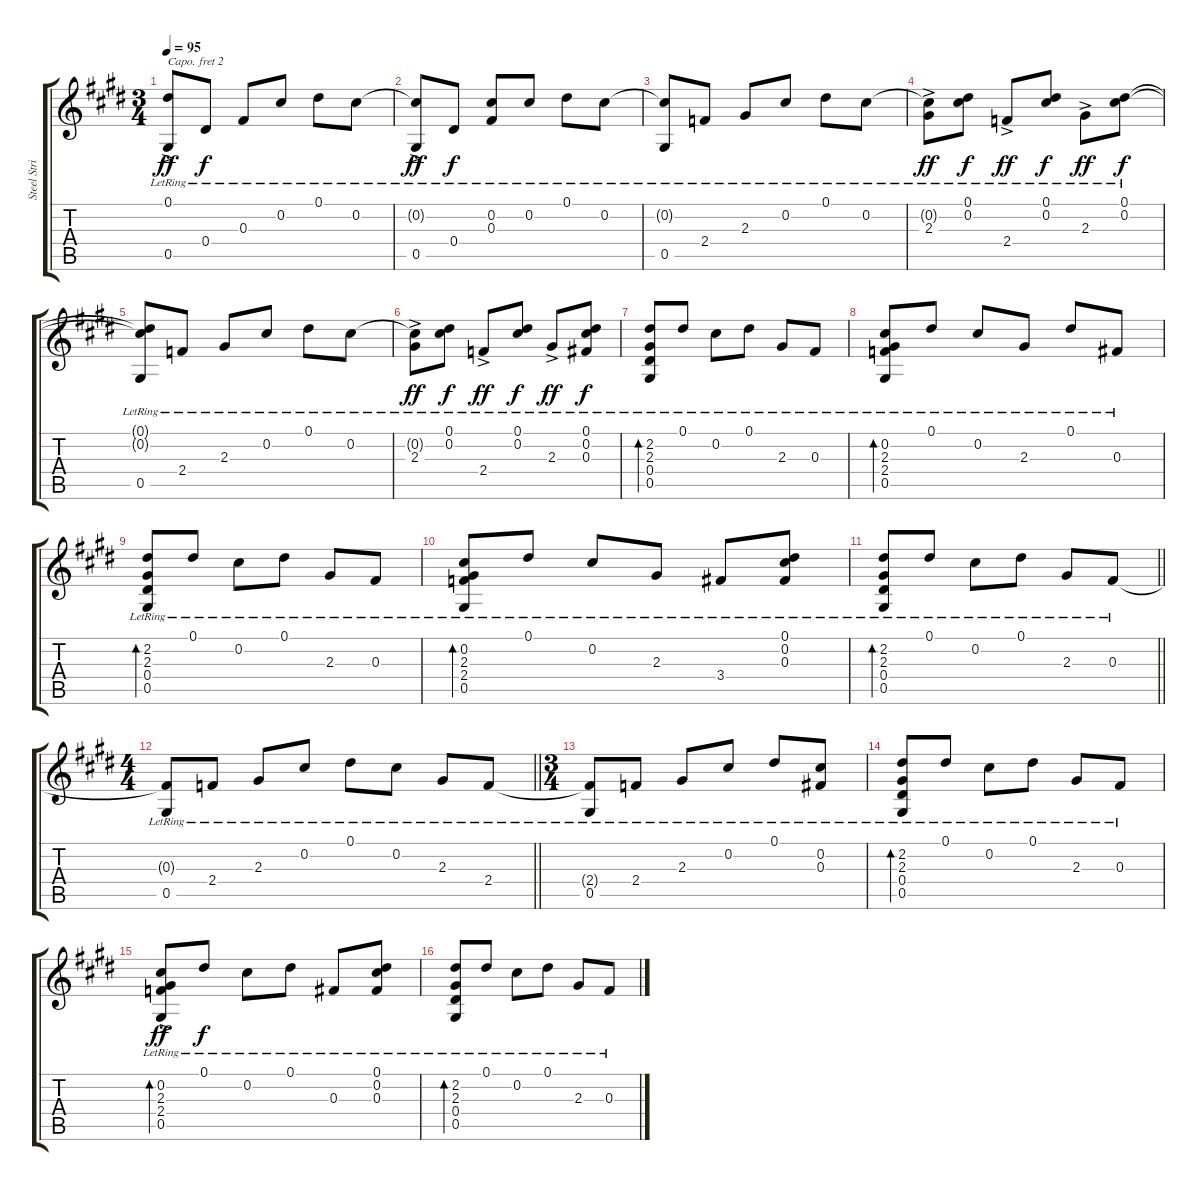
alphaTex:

\track ("Steel String Acoustic Guitar" "Steel Stri") {instrument acousticguitarsteel}
\staff {score tabs}
\capo 2
\tuning (Db4 B3 E3 Db3 Gb2 E2) {hide}
\ts (3 4)
\tempo 95
\clef g2
\ks e
(0.1{ac lr} 0.5{ac lr}).8{dy ff} 0.4{lr}.8{dy f} 0.3{lr}.8 0.2{lr}.8 0.1{lr}.8 0.2{lr}.8 |
\ks c#minor
(0.2{t} 0.5{ac lr}).8{dy ff} 0.4{lr}.8{dy f} (0.2{lr} 0.3{lr}).8 0.2{lr}.8 0.1{lr}.8 0.2{lr}.8 |
(0.2{t} 0.5{lr}).8 2.4{lr}.8 2.3{lr}.8 0.2{lr}.8 0.1{lr}.8 0.2{lr}.8 |
(0.2{t} 2.3{ac lr}).8{dy ff} (0.1{lr} 0.2{lr}).8{dy f} 2.4{ac lr}.8{dy ff} (0.1{lr} 0.2{lr}).8{dy f} 2.3{ac lr}.8{dy ff} (0.1{lr} 0.2{lr}).8{dy f} |
\ks e
(0.1{t} 0.2{t} 0.5{lr}).8 2.4{lr}.8 2.3{lr}.8 0.2{lr}.8 0.1{lr}.8 0.2{lr}.8 |
\ks c#minor
(0.2{t} 2.3{ac lr}).8{dy ff} (0.1{lr} 0.2{lr}).8{dy f} 2.4{ac lr}.8{dy ff} (0.1{lr} 0.2{lr}).8{dy f} 2.3{ac lr}.8{dy ff} (0.1{lr} 0.2{lr} 0.3{lr}).8{dy f} |
(2.2{lr} 2.3{lr} 0.4{lr} 0.5{lr}).8{bd 30} 0.1{lr}.8 0.2{lr}.8 0.1{lr}.8 2.3{lr}.8 0.3{lr}.8 |
(0.2{lr} 2.3{lr} 2.4{lr} 0.5{lr}).8{bd 30} 0.1{lr}.8 0.2{lr}.8 2.3{lr}.8 0.1{lr}.8 0.3{lr}.8 |
\ks e
(2.2{lr} 2.3{lr} 0.4{lr} 0.5{lr}).8{bd 30} 0.1{lr}.8 0.2{lr}.8 0.1{lr}.8 2.3{lr}.8 0.3{lr}.8 |
\ks c#minor
(0.2{lr} 2.3{lr} 2.4{lr} 0.5{lr}).8{bd 30} 0.1{lr}.8 0.2{lr}.8 2.3{lr}.8 3.4{lr}.8 (0.1{lr} 0.2{lr} 0.3{lr}).8 |
\barLineRight lightlight
(2.2{lr} 2.3{lr} 0.4{lr} 0.5{lr}).8{bd 30} 0.1{lr}.8 0.2{lr}.8 0.1{lr}.8 2.3{lr}.8 0.3{lr}.8 |
\ts (4 4)
\barLineRight lightlight
(0.3{t} 0.5{lr}).8 2.4{lr}.8 2.3{lr}.8 0.2{lr}.8 0.1{lr}.8 0.2{lr}.8 2.3{lr}.8 2.4{lr}.8 |
\ts (3 4)
\ks e
(2.4{t} 0.5{lr}).8 2.4{lr}.8 2.3{lr}.8 0.2{lr}.8 0.1{lr}.8 (0.2{lr} 0.3{lr}).8 |
\ks c#minor
(2.2{lr} 2.3{lr} 0.4{lr} 0.5{lr}).8{bd 30} 0.1{lr}.8 0.2{lr}.8 0.1{lr}.8 2.3{lr}.8 0.3{lr}.8 |
(0.2{ac lr} 2.3{ac lr} 2.4{ac lr} 0.5{ac lr}).8{bd 30 dy ff} 0.1{lr}.8{dy f} 0.2{lr}.8 0.1{lr}.8 0.3{lr}.8 (0.1{lr} 0.2{lr} 0.3{lr}).8 |
(2.2{lr} 2.3{lr} 0.4{lr} 0.5{lr}).8{bd 30} 0.1{lr}.8 0.2{lr}.8 0.1{lr}.8 2.3{lr}.8 0.3{lr}.8
